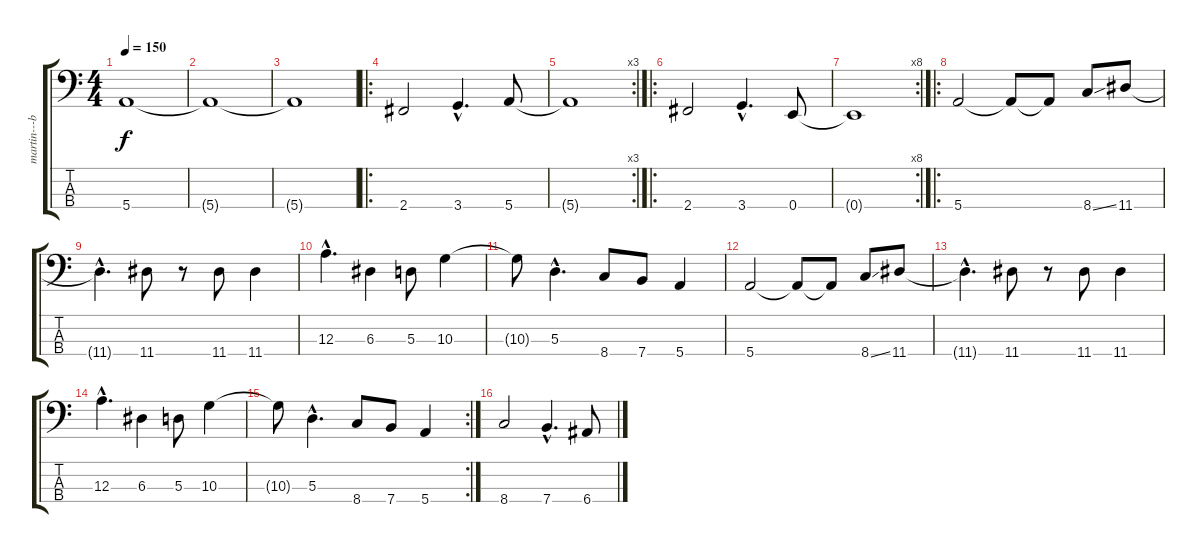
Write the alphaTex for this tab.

\track ("martin---bass" "martin---b") {instrument electricbassfinger}
\staff {score tabs}
\tuning (G2 D2 A1 E1) {hide}
\ts (4 4)
\tempo 150
\clef f4
\ks c
5.4.1{dy f} |
5.4{t}.1 |
5.4{t}.1 |
\ro
2.4.2 3.4{hac}.4{d} 5.4.8 |
\rc 3
5.4{t}.1 |
\ro
2.4.2 3.4{hac}.4{d} 0.4.8 |
\rc 8
0.4{t}.1 |
\ro
5.4.2 5.4{t}.8 5.4{t}.8 8.4{ss}.8 11.4.8 |
11.4{hac t}.4{d} 11.4.8 r.8 11.4.8 11.4.4 |
12.3{hac}.4{d} 6.3.4 5.3.8 10.3.4 |
10.3{t}.8 5.3{hac}.4{d} 8.4.8 7.4.8 5.4.4 |
5.4.2 5.4{t}.8 5.4{t}.8 8.4{ss}.8 11.4.8 |
11.4{hac t}.4{d} 11.4.8 r.8 11.4.8 11.4.4 |
12.3{hac}.4{d} 6.3.4 5.3.8 10.3.4 |
\rc 2
10.3{t}.8 5.3{hac}.4{d} 8.4.8 7.4.8 5.4.4 |
8.4.2 7.4{hac}.4{d} 6.4.8
